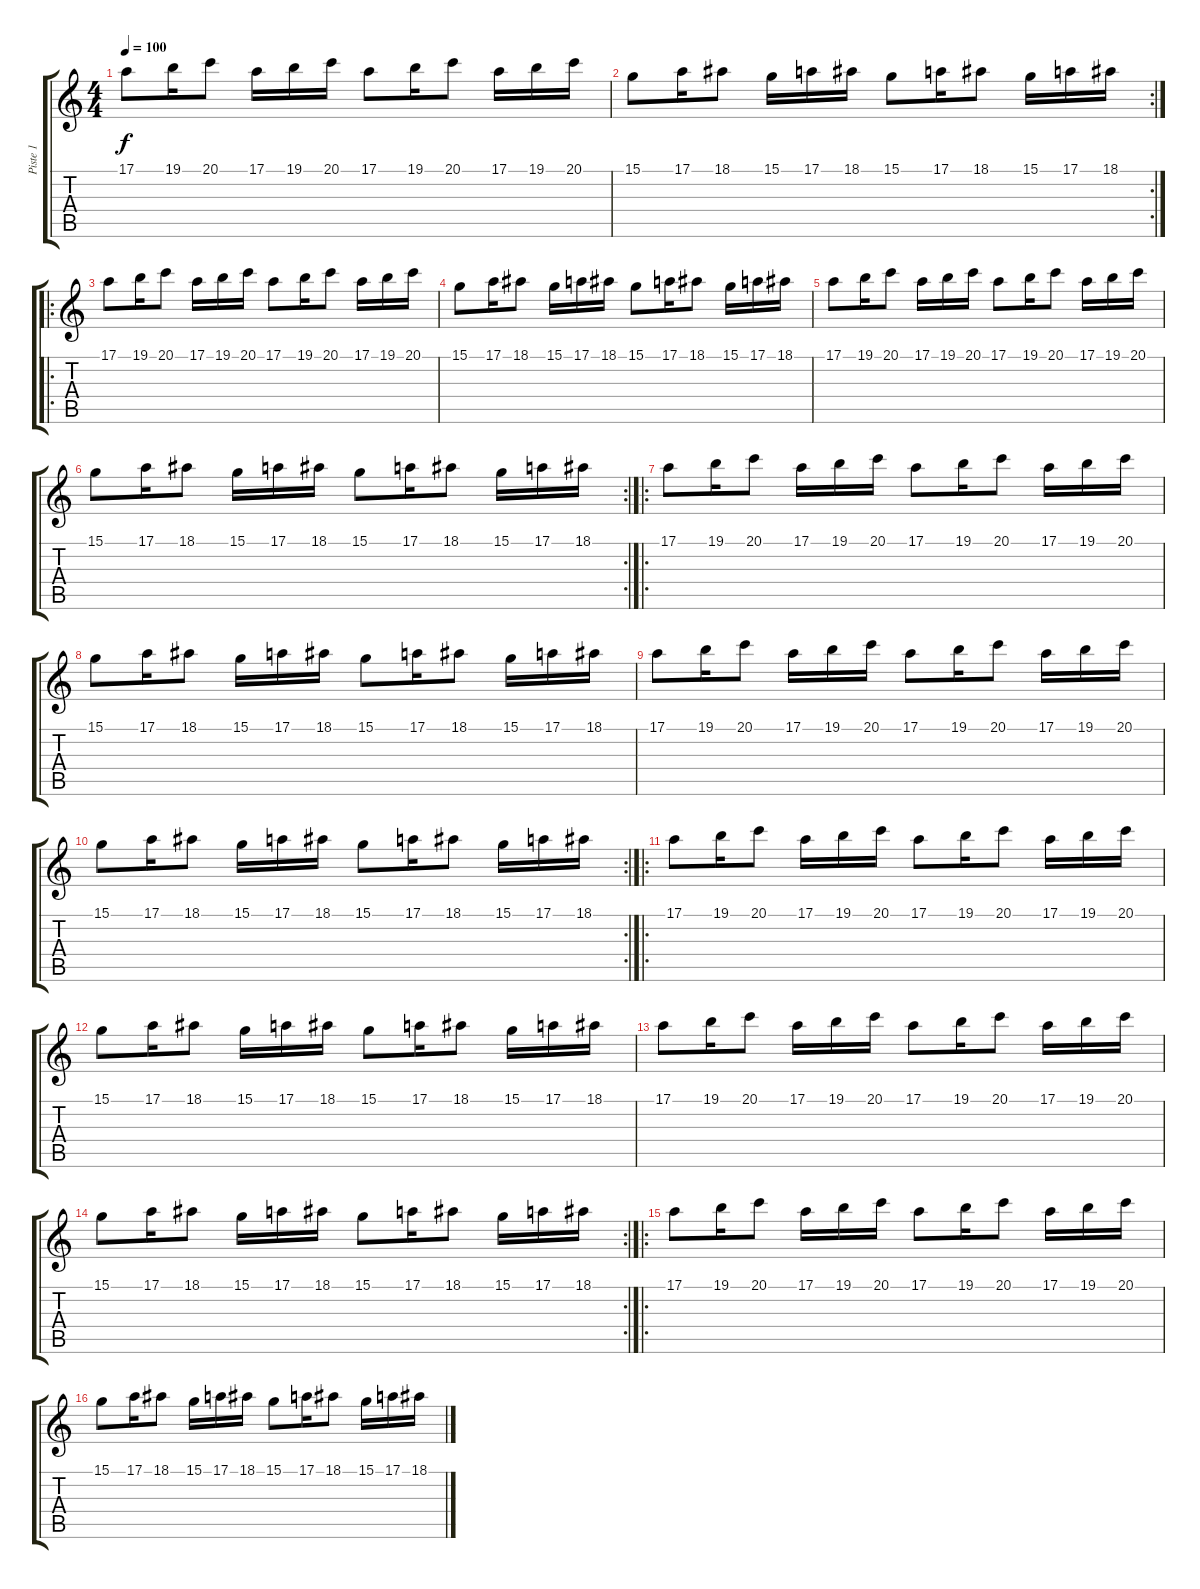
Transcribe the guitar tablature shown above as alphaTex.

\track ("Piste 1" "Piste 1") {instrument glockenspiel}
\staff {score tabs}
\tuning (E4 B3 G3 D3 A2 E2) {hide}
\ts (4 4)
\tempo 100
\clef g2
\ks c
17.1.8{dy f} 19.1.16 20.1.8 17.1.16 19.1.16 20.1.16 17.1.8 19.1.16 20.1.8 17.1.16 19.1.16 20.1.16 |
\rc 2
15.1.8 17.1.16 18.1.8 15.1.16 17.1.16 18.1.16 15.1.8 17.1.16 18.1.8 15.1.16 17.1.16 18.1.16 |
\ro
17.1.8 19.1.16 20.1.8 17.1.16 19.1.16 20.1.16 17.1.8 19.1.16 20.1.8 17.1.16 19.1.16 20.1.16 |
15.1.8 17.1.16 18.1.8 15.1.16 17.1.16 18.1.16 15.1.8 17.1.16 18.1.8 15.1.16 17.1.16 18.1.16 |
17.1.8 19.1.16 20.1.8 17.1.16 19.1.16 20.1.16 17.1.8 19.1.16 20.1.8 17.1.16 19.1.16 20.1.16 |
\rc 2
15.1.8 17.1.16 18.1.8 15.1.16 17.1.16 18.1.16 15.1.8 17.1.16 18.1.8 15.1.16 17.1.16 18.1.16 |
\ro
17.1.8 19.1.16 20.1.8 17.1.16 19.1.16 20.1.16 17.1.8 19.1.16 20.1.8 17.1.16 19.1.16 20.1.16 |
15.1.8 17.1.16 18.1.8 15.1.16 17.1.16 18.1.16 15.1.8 17.1.16 18.1.8 15.1.16 17.1.16 18.1.16 |
17.1.8 19.1.16 20.1.8 17.1.16 19.1.16 20.1.16 17.1.8 19.1.16 20.1.8 17.1.16 19.1.16 20.1.16 |
\rc 2
15.1.8 17.1.16 18.1.8 15.1.16 17.1.16 18.1.16 15.1.8 17.1.16 18.1.8 15.1.16 17.1.16 18.1.16 |
\ro
17.1.8 19.1.16 20.1.8 17.1.16 19.1.16 20.1.16 17.1.8 19.1.16 20.1.8 17.1.16 19.1.16 20.1.16 |
15.1.8 17.1.16 18.1.8 15.1.16 17.1.16 18.1.16 15.1.8 17.1.16 18.1.8 15.1.16 17.1.16 18.1.16 |
17.1.8 19.1.16 20.1.8 17.1.16 19.1.16 20.1.16 17.1.8 19.1.16 20.1.8 17.1.16 19.1.16 20.1.16 |
\rc 2
15.1.8 17.1.16 18.1.8 15.1.16 17.1.16 18.1.16 15.1.8 17.1.16 18.1.8 15.1.16 17.1.16 18.1.16 |
\ro
17.1.8 19.1.16 20.1.8 17.1.16 19.1.16 20.1.16 17.1.8 19.1.16 20.1.8 17.1.16 19.1.16 20.1.16 |
15.1.8 17.1.16 18.1.8 15.1.16 17.1.16 18.1.16 15.1.8 17.1.16 18.1.8 15.1.16 17.1.16 18.1.16
